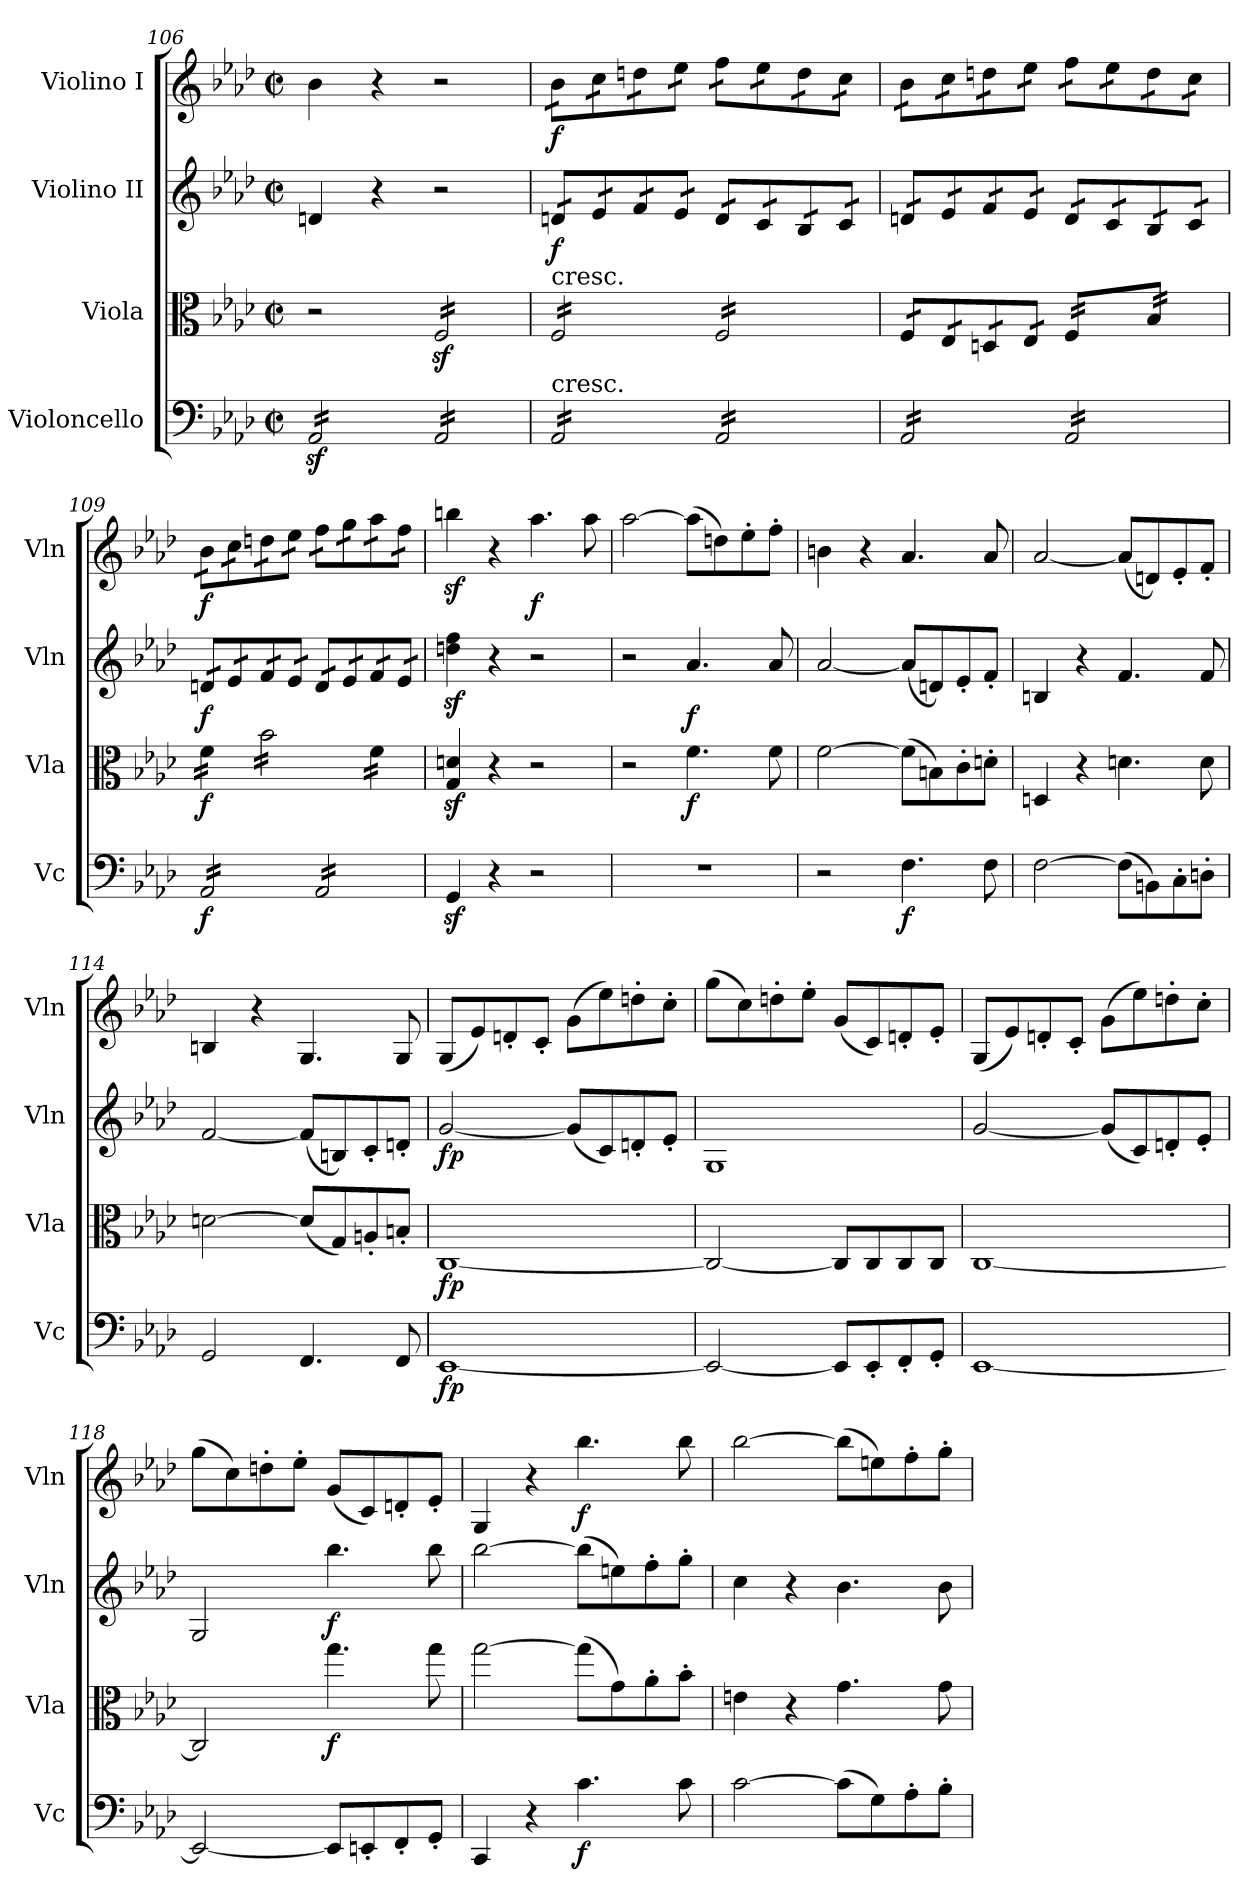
**kern	**dynam	**kern	**dynam	**kern	**dynam	**kern	**dynam
*part4	*part4	*part3	*part3	*part2	*part2	*part1	*part1
*staff4	*staff4	*staff3	*staff3	*staff2	*staff2	*staff1	*staff1
*I"Violoncello	*	*I"Viola	*	*I"Violino II	*	*I"Violino I	*
*I'Vc	*	*I'Vla	*	*I'Vln	*	*I'Vln	*
*clefF4	*	*clefC3	*	*clefG2	*	*clefG2	*
*k[b-e-a-d-]	*	*k[b-e-a-d-]	*	*k[b-e-a-d-]	*	*k[b-e-a-d-]	*
*M2/2	*	*M2/2	*	*M2/2	*	*M2/2	*
*met(c|)	*	*met(c|)	*	*met(c|)	*	*met(c|)	*
=106	=106	=106	=106	=106	=106	=106	=106
*tremolo	*	*	*	*	*	*	*
16AA-z</LL	.	2r	.	4dn/	.	4b-\	.
16AA-z</	.	.	.	.	.	.	.
16AA-z</	.	.	.	.	.	.	.
16AA-z</	.	.	.	.	.	.	.
16AA-z</	.	.	.	4r	.	4r	.
16AA-z</	.	.	.	.	.	.	.
16AA-z</	.	.	.	.	.	.	.
16AA-z</JJ	.	.	.	.	.	.	.
*	*	*tremolo	*	*	*	*	*
16AA-/LL	.	16Fz</LL	.	2r	.	2r	.
16AA-/	.	16Fz</	.	.	.	.	.
16AA-/	.	16Fz</	.	.	.	.	.
16AA-/	.	16Fz</	.	.	.	.	.
16AA-/	.	16Fz</	.	.	.	.	.
16AA-/	.	16Fz</	.	.	.	.	.
16AA-/	.	16Fz</	.	.	.	.	.
16AA-/JJ	.	16Fz</JJ	.	.	.	.	.
=107	=107	=107	=107	=107	=107	=107	=107
!	!	!	!	!	!	!LO:TX:a:t=cresc.	!
!	!	!	!	!LO:TX:a:t=cresc.	!	!	!
!	!	!LO:TX:a:t=cresc.	!	!	!	!	!
!LO:TX:a:t=cresc.	!	!	!	!	!	!	!
!	!	!	!	!	!LO:DY:b	!	!LO:DY:b
*	*	*	*	*tremolo	*	*	*
*	*	*	*	*	*	*tremolo	*
16AA-/LL	.	16F/LL	.	16dn/LL	f	16b-\LL	f
16AA-/	.	16F/	.	16dn/	.	16b-\	.
16AA-/	.	16F/	.	16e-/	.	16cc\	.
16AA-/	.	16F/	.	16e-/	.	16cc\	.
16AA-/	.	16F/	.	16f/	.	16ddn\	.
16AA-/	.	16F/	.	16f/	.	16ddn\	.
16AA-/	.	16F/	.	16e-/	.	16ee-\	.
16AA-/JJ	.	16F/JJ	.	16e-/JJ	.	16ee-\JJ	.
16AA-/LL	.	16F/LL	.	16d/LL	.	16ff\LL	.
16AA-/	.	16F/	.	16d/	.	16ff\	.
16AA-/	.	16F/	.	16c/	.	16ee-\	.
16AA-/	.	16F/	.	16c/	.	16ee-\	.
16AA-/	.	16F/	.	16B-/	.	16dd\	.
16AA-/	.	16F/	.	16B-/	.	16dd\	.
16AA-/	.	16F/	.	16c/	.	16cc\	.
16AA-/JJ	.	16F/JJ	.	16c/JJ	.	16cc\JJ	.
=108	=108	=108	=108	=108	=108	=108	=108
16AA-/LL	.	16F/LL	.	16dn/LL	.	16b-\LL	.
16AA-/	.	16F/	.	16dn/	.	16b-\	.
16AA-/	.	16E-/	.	16e-/	.	16cc\	.
16AA-/	.	16E-/	.	16e-/	.	16cc\	.
16AA-/	.	16Dn/	.	16f/	.	16ddn\	.
16AA-/	.	16Dn/	.	16f/	.	16ddn\	.
16AA-/	.	16E-/	.	16e-/	.	16ee-\	.
16AA-/JJ	.	16E-/JJ	.	16e-/JJ	.	16ee-\JJ	.
16AA-/LL	.	16F/LL	.	16d/LL	.	16ff\LL	.
16AA-/	.	16F/	.	16d/	.	16ff\	.
16AA-/	.	16F/	.	16c/	.	16ee-\	.
16AA-/	.	16F/	.	16c/	.	16ee-\	.
16AA-/	.	16B-/	.	16B-/	.	16dd\	.
16AA-/	.	16B-/	.	16B-/	.	16dd\	.
16AA-/	.	16B-/	.	16c/	.	16cc\	.
16AA-/JJ	.	16B-/JJ	.	16c/JJ	.	16cc\JJ	.
!!LO:LB:g=z
=109	=109	=109	=109	=109	=109	=109	=109
!	!LO:DY:b	!	!LO:DY:b	!	!LO:DY:b	!	!LO:DY:b
16AA-/LL	f	16f\LL	f	16dn/LL	f	16b-\LL	f
16AA-/	.	16f\	.	16dn/	.	16b-\	.
16AA-/	.	16f\	.	16e-/	.	16cc\	.
16AA-/	.	16f\JJ	.	16e-/	.	16cc\	.
16AA-/	.	16b-\LL	.	16f/	.	16ddn\	.
16AA-/	.	16b-\	.	16f/	.	16ddn\	.
16AA-/	.	16b-\	.	16e-/	.	16ee-\	.
16AA-/JJ	.	16b-\	.	16e-/JJ	.	16ee-\JJ	.
16AA-/LL	.	16b-\	.	16d/LL	.	16ff\LL	.
16AA-/	.	16b-\	.	16d/	.	16ff\	.
16AA-/	.	16b-\	.	16e-/	.	16gg\	.
16AA-/	.	16b-\JJ	.	16e-/	.	16gg\	.
16AA-/	.	16f\LL	.	16f/	.	16aa-\	.
16AA-/	.	16f\	.	16f/	.	16aa-\	.
16AA-/	.	16f\	.	16e-/	.	16ff\	.
16AA-/JJ	.	16f\JJ	.	16e-/JJ	.	16ff\JJ	.
*	*	*	*	*	*	*Xtremolo	*
*	*	*	*	*Xtremolo	*	*	*
*	*	*Xtremolo	*	*	*	*	*
*Xtremolo	*	*	*	*	*	*	*
=110	=110	=110	=110	=110	=110	=110	=110
4GGz</	.	4G/z< 4dn/z<	.	4ddn\z< 4ff\z<	.	4bbnz<\	.
4r	.	4r	.	4r	.	4r	.
!	!	!	!	!	!	!	!LO:DY:b
2r	.	2r	.	2r	.	4.aa-\	f
.	.	.	.	.	.	8aa-\	.
=111	=111	=111	=111	=111	=111	=111	=111
1r	.	2r	.	2r	.	[2aa-\	.
!	!	!	!LO:DY:b	!	!LO:DY:b	!	!
.	.	4.f\	f	4.a-/	f	(8aa-\L]	.
.	.	.	.	.	.	8ddn\)	.
.	.	.	.	.	.	8ee-'\	.
.	.	8f\	.	8a-/	.	8ff'\J	.
=112	=112	=112	=112	=112	=112	=112	=112
2r	.	[2f\	.	[2a-/	.	4bn\	.
.	.	.	.	.	.	4r	.
!	!LO:DY:b	!	!	!	!	!	!
4.F\	f	(8f\L]	.	(8a-/L]	.	4.a-/	.
.	.	8Bn\)	.	8dn/)	.	.	.
.	.	8c'\	.	8e-'/	.	.	.
8F\	.	8dn'\J	.	8f'/J	.	8a-/	.
=113	=113	=113	=113	=113	=113	=113	=113
[2F\	.	4Dn/	.	4Bn/	.	[2a-/	.
.	.	4r	.	4r	.	.	.
(8F\L]	.	4.dn\	.	4.f/	.	(8a-/L]	.
8BBn\)	.	.	.	.	.	8dn/)	.
8C'\	.	.	.	.	.	8e-'/	.
8Dn'\J	.	8d\	.	8f/	.	8f'/J	.
!!LO:PB:g=z
=114	=114	=114	=114	=114	=114	=114	=114
2GG/	.	[2dn\	.	[2f/	.	4Bn/	.
.	.	.	.	.	.	4r	.
4.FF/	.	(8d/L]	.	(8f/L]	.	4.G/	.
.	.	8G/)	.	8Bn/)	.	.	.
.	.	8An'/	.	8c'/	.	.	.
8FF/	.	8Bn'/J	.	8dn'/J	.	8G/	.
=115	=115	=115	=115	=115	=115	=115	=115
!	!LO:DY:b	!	!LO:DY:b	!	!LO:DY:b	!	!
[1EE-	fp	[1C	fp	[2g/	fp	(8G/L	.
.	.	.	.	.	.	8e-/)	.
.	.	.	.	.	.	8dn'/	.
.	.	.	.	.	.	8c'/J	.
.	.	.	.	(8g/L]	.	(8g\L	.
.	.	.	.	8c/)	.	8ee-\)	.
.	.	.	.	8dn'/	.	8ddn'\	.
.	.	.	.	8e-'/J	.	8cc'\J	.
=116	=116	=116	=116	=116	=116	=116	=116
2EE-/_	.	2C/_	.	1G	.	(8gg\L	.
.	.	.	.	.	.	8cc\)	.
.	.	.	.	.	.	8ddn'\	.
.	.	.	.	.	.	8ee-'\J	.
8EE-/L]	.	8C/L]	.	.	.	(8g/L	.
8EE-'/	.	8C/	.	.	.	8c/)	.
8FF'/	.	8C/	.	.	.	8dn'/	.
8GG'/J	.	8C/J	.	.	.	8e-'/J	.
=117	=117	=117	=117	=117	=117	=117	=117
[1EE-	.	[1C	.	[2g/	.	(8G/L	.
.	.	.	.	.	.	8e-/)	.
.	.	.	.	.	.	8dn'/	.
.	.	.	.	.	.	8c'/J	.
.	.	.	.	(8g/L]	.	(8g\L	.
.	.	.	.	8c/)	.	8ee-\)	.
.	.	.	.	8dn'/	.	8ddn'\	.
.	.	.	.	8e-'/J	.	8cc'\J	.
!!LO:LB:g=z
=118	=118	=118	=118	=118	=118	=118	=118
2EE-/_	.	2C/]	.	2G/	.	(8gg\L	.
.	.	.	.	.	.	8cc\)	.
.	.	.	.	.	.	8ddn'\	.
.	.	.	.	.	.	8ee-'\J	.
!	!	!	!LO:DY:b	!	!LO:DY:b	!	!
8EE-/L]	.	4.gg\	f	4.bb-\	f	(8g/L	.
8EEn'/	.	.	.	.	.	8c/)	.
8FF'/	.	.	.	.	.	8dn'/	.
8GG'/J	.	8gg\	.	8bb-\	.	8e-'/J	.
=119	=119	=119	=119	=119	=119	=119	=119
4CC/	.	[2gg\	.	[2bb-\	.	4G/	.
4r	.	.	.	.	.	4r	.
!	!LO:DY:b	!	!	!	!	!	!LO:DY:b
4.c\	f	(8gg\L]	.	(8bb-\L]	.	4.bb-\	f
.	.	8g\)	.	8een\)	.	.	.
.	.	8a-'\	.	8ff'\	.	.	.
8c\	.	8b-'\J	.	8gg'\J	.	8bb-\	.
=120	=120	=120	=120	=120	=120	=120	=120
[2c\	.	4en\	.	4cc\	.	[2bb-\	.
.	.	4r	.	4r	.	.	.
(8c\L]	.	4.g\	.	4.b-\	.	(8bb-\L]	.
8G\)	.	.	.	.	.	8een\)	.
8A-'\	.	.	.	.	.	8ff'\	.
8B-'\J	.	8g\	.	8b-\	.	8gg'\J	.
=	=	=	=	=	=	=	=
*-	*-	*-	*-	*-	*-	*-	*-
